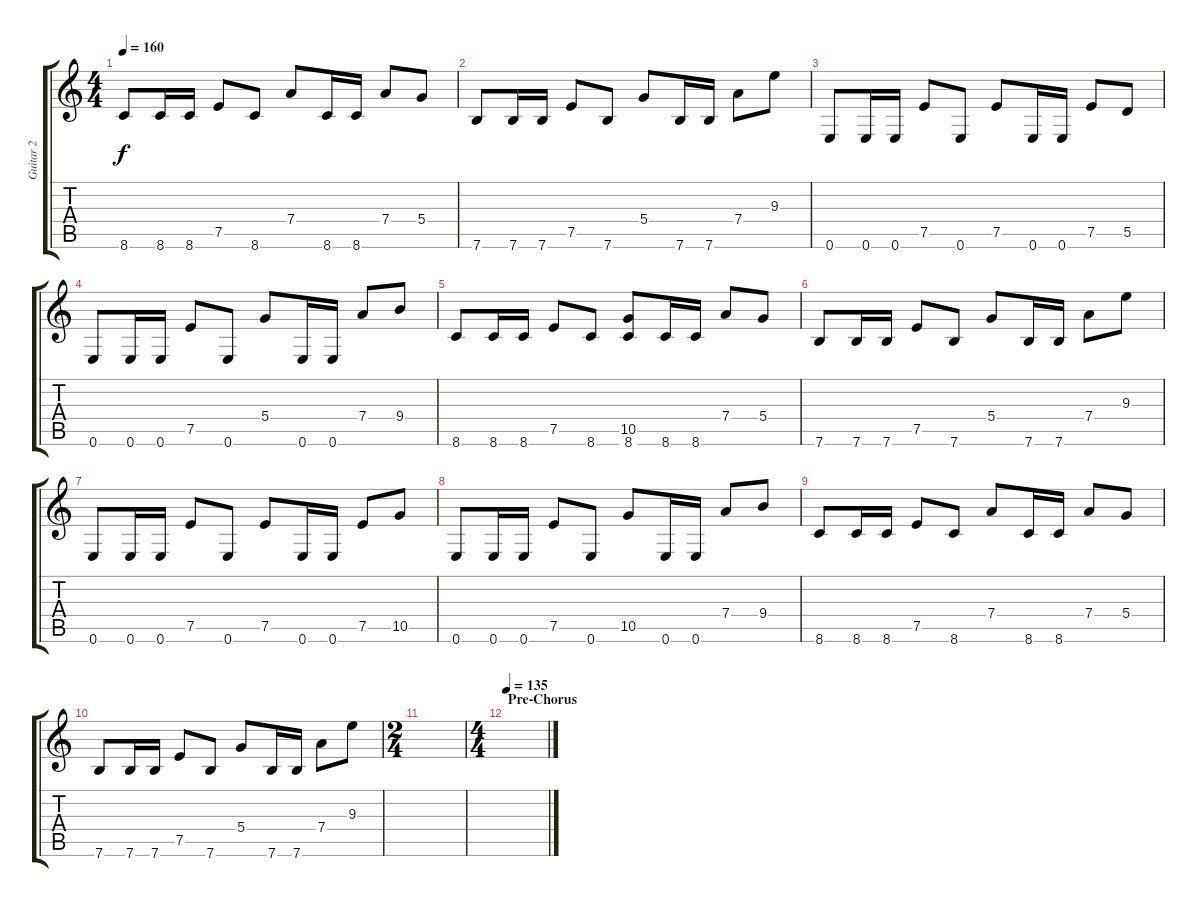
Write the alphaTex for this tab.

\track ("Guitar 2" "Guitar 2") {instrument overdrivenguitar}
\staff {score tabs}
\tuning (E4 B3 G3 D3 A2 E2) {hide}
\ts (4 4)
\tempo 160
\clef g2
\ks c
8.6.8{dy f} 8.6.16 8.6.16 7.5.8 8.6.8 7.4.8 8.6.16 8.6.16 7.4.8 5.4.8 |
7.6.8 7.6.16 7.6.16 7.5.8 7.6.8 5.4.8 7.6.16 7.6.16 7.4.8 9.3.8 |
0.6.8 0.6.16 0.6.16 7.5.8 0.6.8 7.5.8 0.6.16 0.6.16 7.5.8 5.5.8 |
0.6.8 0.6.16 0.6.16 7.5.8 0.6.8 5.4.8 0.6.16 0.6.16 7.4.8 9.4.8 |
8.6.8 8.6.16 8.6.16 7.5.8 8.6.8 (10.5 8.6).8 8.6.16 8.6.16 7.4.8 5.4.8 |
7.6.8 7.6.16 7.6.16 7.5.8 7.6.8 5.4.8 7.6.16 7.6.16 7.4.8 9.3.8 |
0.6.8 0.6.16 0.6.16 7.5.8 0.6.8 7.5.8 0.6.16 0.6.16 7.5.8 10.5.8 |
0.6.8 0.6.16 0.6.16 7.5.8 0.6.8 10.5.8 0.6.16 0.6.16 7.4.8 9.4.8 |
8.6.8 8.6.16 8.6.16 7.5.8 8.6.8 7.4.8 8.6.16 8.6.16 7.4.8 5.4.8 |
7.6.8 7.6.16 7.6.16 7.5.8 7.6.8 5.4.8 7.6.16 7.6.16 7.4.8 9.3.8 |
\ts (2 4)
|
\ts (4 4)
\section ("" "Pre-Chorus")
\tempo 135
